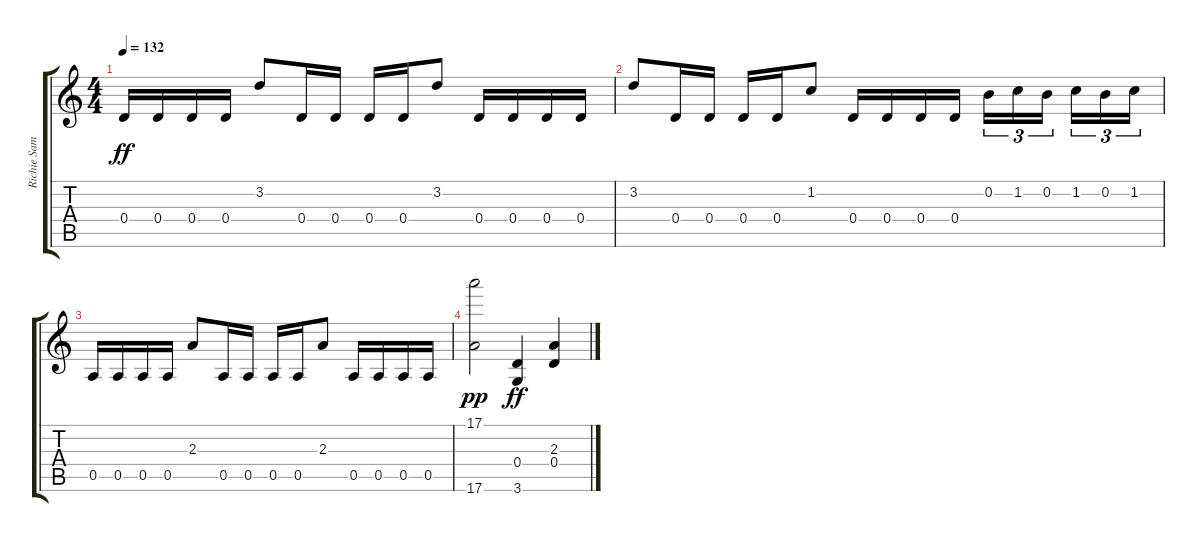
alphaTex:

\track ("Richie Sambora" "Richie Sam") {instrument distortionguitar}
\staff {score tabs}
\tuning (E4 B3 G3 D3 A2 E2) {hide}
\ts (4 4)
\tempo 132
\clef g2
\ks c
0.4.16{dy ff} 0.4.16 0.4.16 0.4.16 3.2.8 0.4.16 0.4.16 0.4.16 0.4.16 3.2.8 0.4.16 0.4.16 0.4.16 0.4.16 |
3.2.8 0.4.16 0.4.16 0.4.16 0.4.16 1.2.8 0.4.16 0.4.16 0.4.16 0.4.16 0.2.16{tu (3 2)} 1.2.16{tu (3 2)} 0.2.16{tu (3 2)} 1.2.16{tu (3 2)} 0.2.16{tu (3 2)} 1.2.16{tu (3 2)} |
0.5.16 0.5.16 0.5.16 0.5.16 2.3.8 0.5.16 0.5.16 0.5.16 0.5.16 2.3.8 0.5.16 0.5.16 0.5.16 0.5.16 |
(17.1 17.6).2{dy pp} (0.4 3.6).4{dy ff} (2.3 0.4).4
